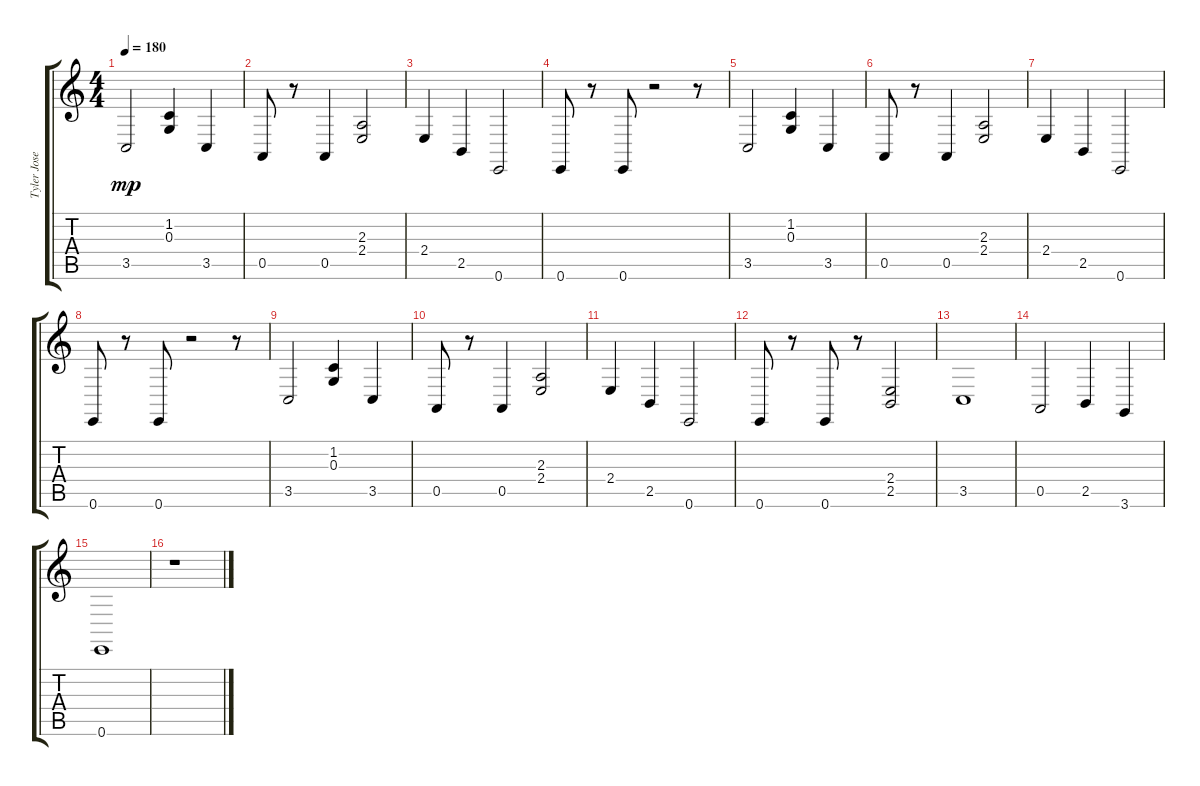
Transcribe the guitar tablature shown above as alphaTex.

\track ("Tyler Joseph (piano)" "Tyler Jose") {instrument acousticgrandpiano}
\staff {score tabs}
\tuning (E4 B3 G3 D3 A2 E2) {hide}
\ts (4 4)
\tempo 180
\clef g2
\ks c
3.5.2{dy mp} (1.2 0.3).4 3.5.4 |
0.5.8 r.8 0.5.4 (2.3 2.4).2 |
2.4.4 2.5.4 0.6.2 |
0.6.8 r.8 0.6.8 r.2 r.8 |
3.5.2 (1.2 0.3).4 3.5.4 |
0.5.8 r.8 0.5.4 (2.3 2.4).2 |
2.4.4 2.5.4 0.6.2 |
0.6.8 r.8 0.6.8 r.2 r.8 |
3.5.2 (1.2 0.3).4 3.5.4 |
0.5.8 r.8 0.5.4 (2.3 2.4).2 |
2.4.4 2.5.4 0.6.2 |
0.6.8 r.8 0.6.8 r.8 (2.4 2.5).2 |
3.5.1 |
0.5.2 2.5.4 3.6.4 |
0.6.1 |
r.1
